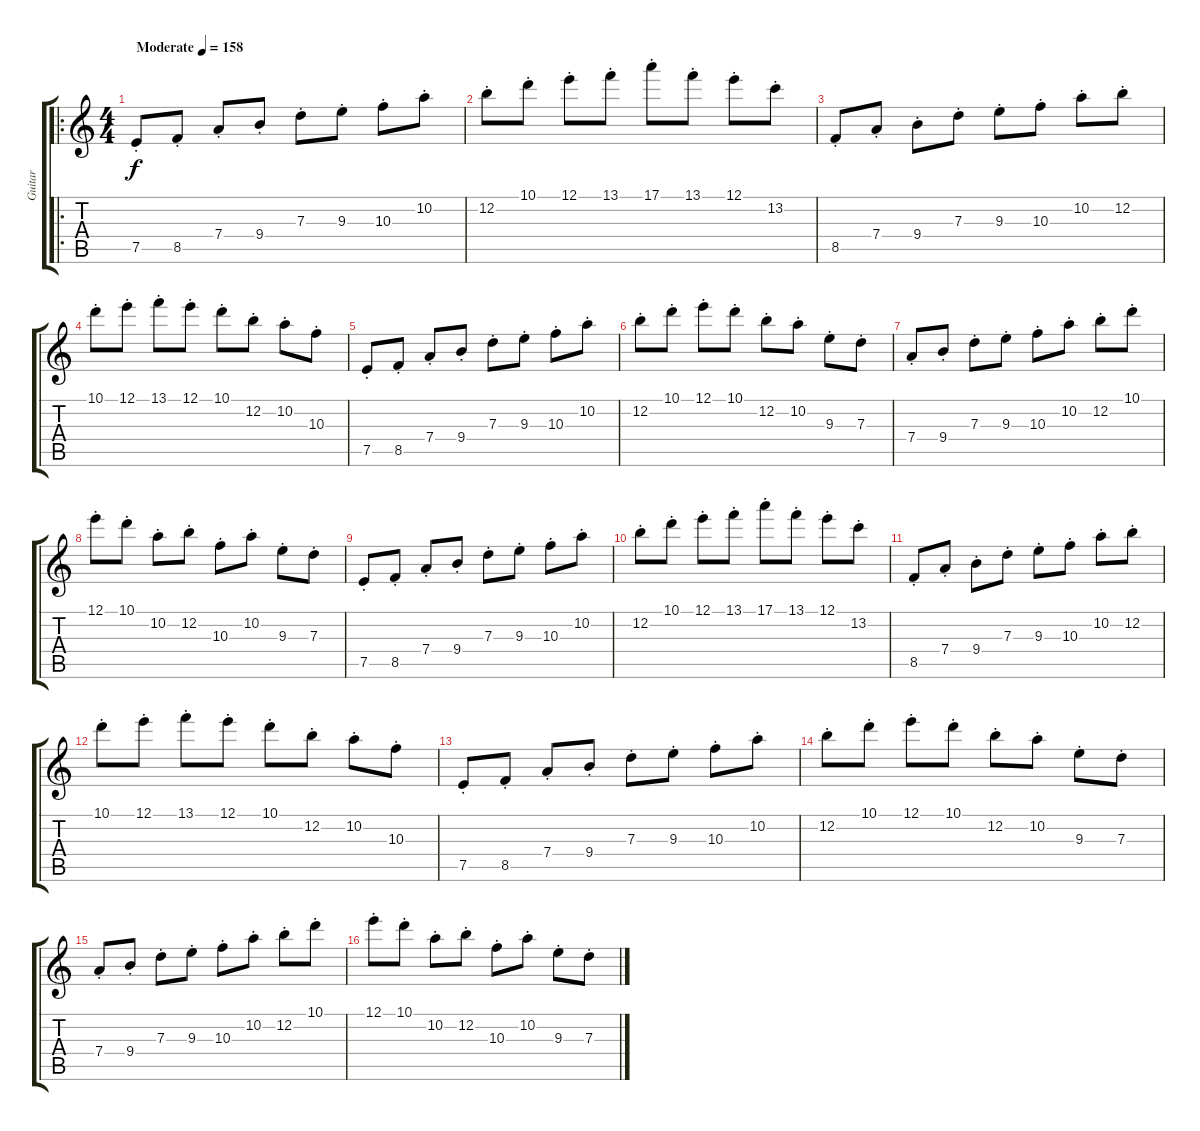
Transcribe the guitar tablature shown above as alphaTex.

\track ("Guitar" "Guitar") {instrument electricguitarclean}
\staff {score tabs}
\tuning (E4 B3 G3 D3 A2 E2) {hide}
\ro
\ts (4 4)
\tempo (158 "Moderate")
\clef g2
\ks c
7.5{st}.8{dy f instrument electricguitarclean} 8.5{st}.8 7.4{st}.8 9.4{st}.8 7.3{st}.8 9.3{st}.8 10.3{st}.8 10.2{st}.8 |
12.2{st}.8 10.1{st}.8 12.1{st}.8 13.1{st}.8 17.1{st}.8 13.1{st}.8 12.1{st}.8 13.2{st}.8 |
8.5{st}.8 7.4{st}.8 9.4{st}.8 7.3{st}.8 9.3{st}.8 10.3{st}.8 10.2{st}.8 12.2{st}.8 |
10.1{st}.8 12.1{st}.8 13.1{st}.8 12.1{st}.8 10.1{st}.8 12.2{st}.8 10.2{st}.8 10.3{st}.8 |
7.5{st}.8 8.5{st}.8 7.4{st}.8 9.4{st}.8 7.3{st}.8 9.3{st}.8 10.3{st}.8 10.2{st}.8 |
12.2{st}.8 10.1{st}.8 12.1{st}.8 10.1{st}.8 12.2{st}.8 10.2{st}.8 9.3{st}.8 7.3{st}.8 |
7.4{st}.8 9.4{st}.8 7.3{st}.8 9.3{st}.8 10.3{st}.8 10.2{st}.8 12.2{st}.8 10.1{st}.8 |
12.1{st}.8 10.1{st}.8 10.2{st}.8 12.2{st}.8 10.3{st}.8 10.2{st}.8 9.3{st}.8 7.3{st}.8 |
7.5{st}.8 8.5{st}.8 7.4{st}.8 9.4{st}.8 7.3{st}.8 9.3{st}.8 10.3{st}.8 10.2{st}.8 |
12.2{st}.8 10.1{st}.8 12.1{st}.8 13.1{st}.8 17.1{st}.8 13.1{st}.8 12.1{st}.8 13.2{st}.8 |
8.5{st}.8 7.4{st}.8 9.4{st}.8 7.3{st}.8 9.3{st}.8 10.3{st}.8 10.2{st}.8 12.2{st}.8 |
10.1{st}.8 12.1{st}.8 13.1{st}.8 12.1{st}.8 10.1{st}.8 12.2{st}.8 10.2{st}.8 10.3{st}.8 |
7.5{st}.8 8.5{st}.8 7.4{st}.8 9.4{st}.8 7.3{st}.8 9.3{st}.8 10.3{st}.8 10.2{st}.8 |
12.2{st}.8 10.1{st}.8 12.1{st}.8 10.1{st}.8 12.2{st}.8 10.2{st}.8 9.3{st}.8 7.3{st}.8 |
7.4{st}.8 9.4{st}.8 7.3{st}.8 9.3{st}.8 10.3{st}.8 10.2{st}.8 12.2{st}.8 10.1{st}.8 |
12.1{st}.8 10.1{st}.8 10.2{st}.8 12.2{st}.8 10.3{st}.8 10.2{st}.8 9.3{st}.8 7.3{st}.8
